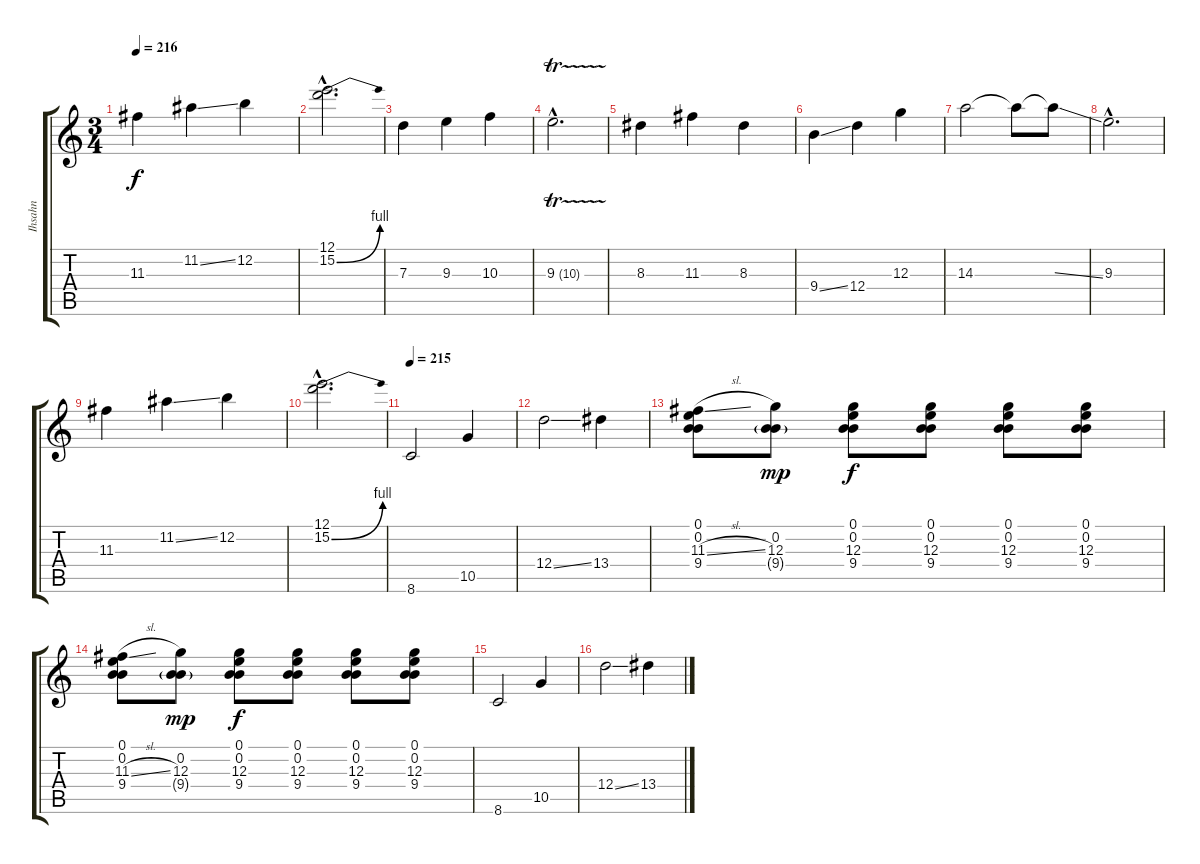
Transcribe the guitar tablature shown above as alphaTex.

\track ("Ihsahn" "Ihsahn") {instrument distortionguitar}
\staff {score tabs}
\tuning (E4 B3 G3 D3 A2 E2) {hide}
\ts (3 4)
\tempo 216
\clef g2
\ks c
11.3.4{dy f} 11.2{ss}.4 12.2.4 |
(12.1{hac} 15.2{be (bend 0 0 60 4) hac}).2{d} |
7.3.4 9.3.4 10.3.4 |
9.3{tr (10 16) hac}.2{d} |
8.3.4 11.3.4 8.3.4 |
9.4{ss}.4 12.4.4 12.3.4 |
14.3.2 14.3{t}.8 14.3{ss t}.8 |
9.3{hac}.2{d} |
11.3.4 11.2{ss}.4 12.2.4 |
(12.1{hac} 15.2{be (bend 0 0 60 4) hac}).2{d} |
\tempo 215
8.6.2 10.5.4 |
12.4{ss}.2 13.4.4 |
(0.1 0.2 11.3{sl} 9.4).8 (0.2 12.3 9.4{g}).8{dy mp} (0.1 0.2 12.3 9.4).8{dy f} (0.1 0.2 12.3 9.4).8 (0.1 0.2 12.3 9.4).8 (0.1 0.2 12.3 9.4).8 |
(0.1 0.2 11.3{sl} 9.4).8 (0.2 12.3 9.4{g}).8{dy mp} (0.1 0.2 12.3 9.4).8{dy f} (0.1 0.2 12.3 9.4).8 (0.1 0.2 12.3 9.4).8 (0.1 0.2 12.3 9.4).8 |
8.6.2 10.5.4 |
12.4{ss}.2 13.4.4
